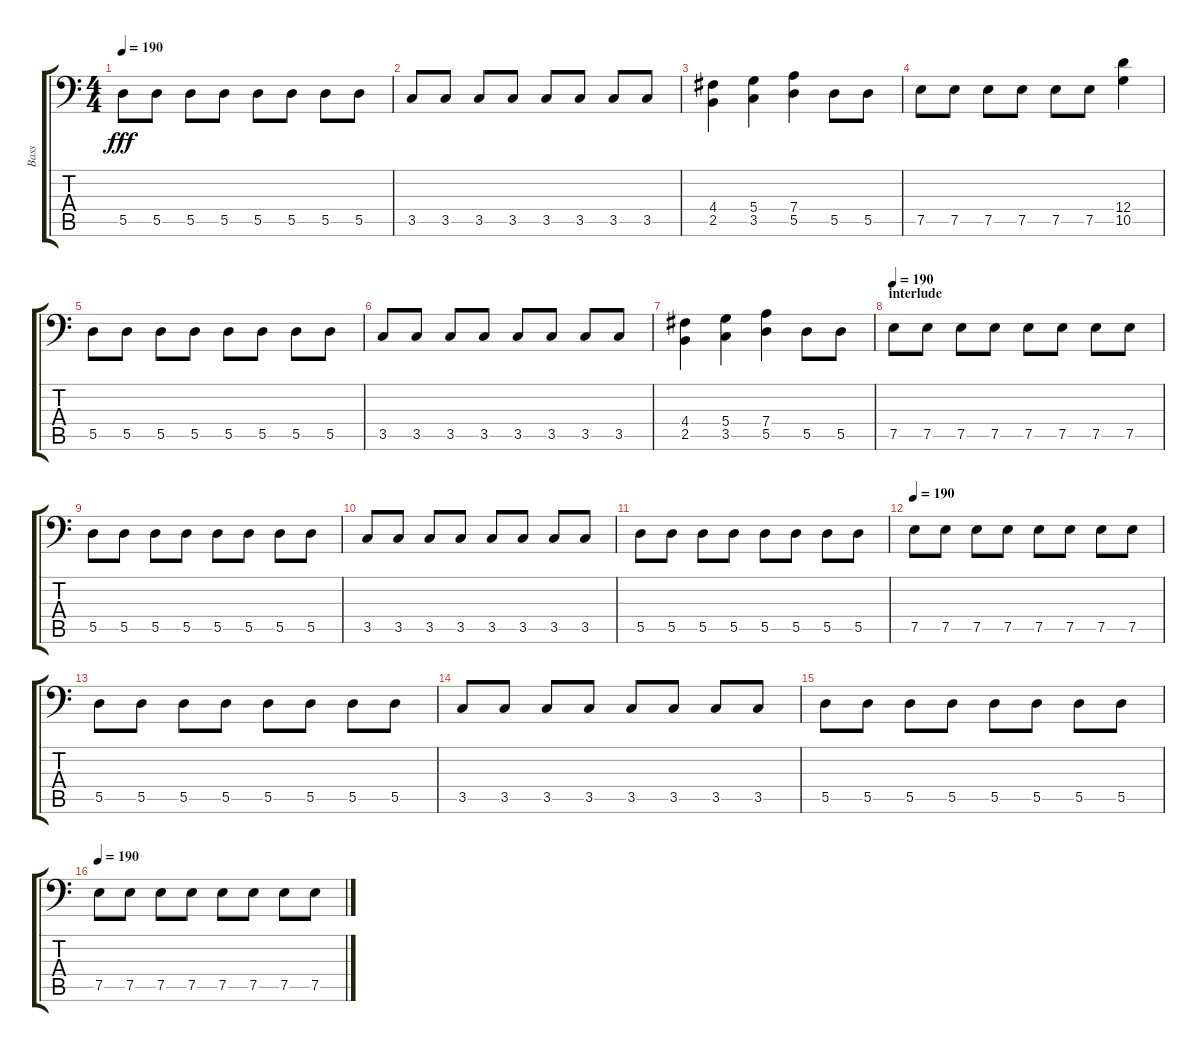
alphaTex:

\track ("Bass" "Bass") {instrument electricbassfinger}
\staff {score tabs}
\tuning (E3 B2 G2 D2 A1 E1) {hide}
\ts (4 4)
\tempo 190
\clef f4
\ks c
5.5.8{dy fff} 5.5.8 5.5.8 5.5.8 5.5.8 5.5.8 5.5.8 5.5.8 |
3.5.8 3.5.8 3.5.8 3.5.8 3.5.8 3.5.8 3.5.8 3.5.8 |
(4.4 2.5).4 (5.4 3.5).4 (7.4 5.5).4 5.5.8 5.5.8 |
7.5.8 7.5.8 7.5.8 7.5.8 7.5.8 7.5.8 (12.4 10.5).4 |
5.5.8 5.5.8 5.5.8 5.5.8 5.5.8 5.5.8 5.5.8 5.5.8 |
3.5.8 3.5.8 3.5.8 3.5.8 3.5.8 3.5.8 3.5.8 3.5.8 |
(4.4 2.5).4 (5.4 3.5).4 (7.4 5.5).4 5.5.8 5.5.8 |
\section ("" "interlude")
\tempo 190
7.5.8 7.5.8 7.5.8 7.5.8 7.5.8 7.5.8 7.5.8 7.5.8 |
5.5.8 5.5.8 5.5.8 5.5.8 5.5.8 5.5.8 5.5.8 5.5.8 |
3.5.8 3.5.8 3.5.8 3.5.8 3.5.8 3.5.8 3.5.8 3.5.8 |
5.5.8 5.5.8 5.5.8 5.5.8 5.5.8 5.5.8 5.5.8 5.5.8 |
\tempo 190
7.5.8 7.5.8 7.5.8 7.5.8 7.5.8 7.5.8 7.5.8 7.5.8 |
5.5.8 5.5.8 5.5.8 5.5.8 5.5.8 5.5.8 5.5.8 5.5.8 |
3.5.8 3.5.8 3.5.8 3.5.8 3.5.8 3.5.8 3.5.8 3.5.8 |
5.5.8 5.5.8 5.5.8 5.5.8 5.5.8 5.5.8 5.5.8 5.5.8 |
\tempo 190
7.5.8 7.5.8 7.5.8 7.5.8 7.5.8 7.5.8 7.5.8 7.5.8
